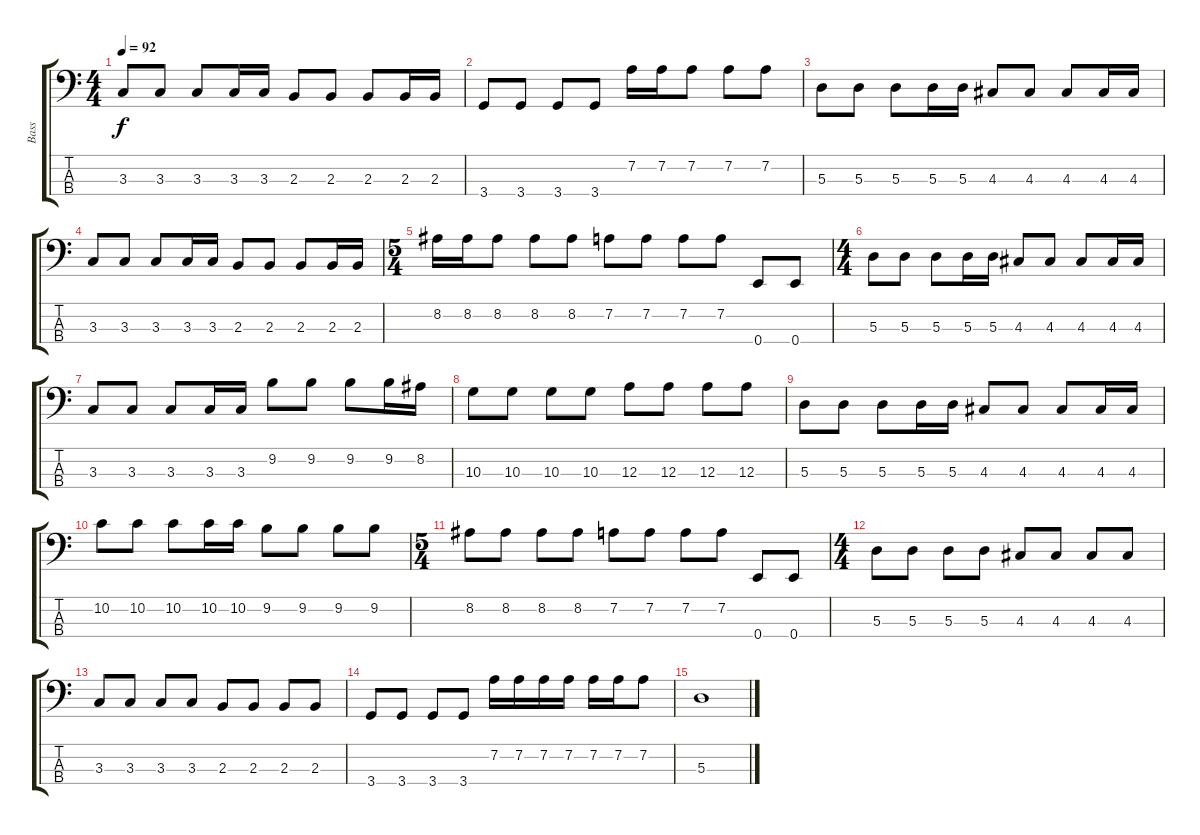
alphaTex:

\track ("Bass" "Bass") {instrument electricbasspick}
\staff {score tabs}
\tuning (G2 D2 A1 E1) {hide}
\ts (4 4)
\tempo 92
\clef f4
\ks c
3.3.8{dy f} 3.3.8 3.3.8 3.3.16 3.3.16 2.3.8 2.3.8 2.3.8 2.3.16 2.3.16 |
3.4.8 3.4.8 3.4.8 3.4.8 7.2.16 7.2.16 7.2.8 7.2.8 7.2.8 |
5.3.8 5.3.8 5.3.8 5.3.16 5.3.16 4.3.8 4.3.8 4.3.8 4.3.16 4.3.16 |
3.3.8 3.3.8 3.3.8 3.3.16 3.3.16 2.3.8 2.3.8 2.3.8 2.3.16 2.3.16 |
\ts (5 4)
8.2.16 8.2.16 8.2.8 8.2.8 8.2.8 7.2.8 7.2.8 7.2.8 7.2.8 0.4.8 0.4.8 |
\ts (4 4)
5.3.8 5.3.8 5.3.8 5.3.16 5.3.16 4.3.8 4.3.8 4.3.8 4.3.16 4.3.16 |
3.3.8 3.3.8 3.3.8 3.3.16 3.3.16 9.2.8 9.2.8 9.2.8 9.2.16 8.2.16 |
10.3.8 10.3.8 10.3.8 10.3.8 12.3.8 12.3.8 12.3.8 12.3.8 |
5.3.8 5.3.8 5.3.8 5.3.16 5.3.16 4.3.8 4.3.8 4.3.8 4.3.16 4.3.16 |
10.2.8 10.2.8 10.2.8 10.2.16 10.2.16 9.2.8 9.2.8 9.2.8 9.2.8 |
\ts (5 4)
8.2.8 8.2.8 8.2.8 8.2.8 7.2.8 7.2.8 7.2.8 7.2.8 0.4.8 0.4.8 |
\ts (4 4)
5.3.8 5.3.8 5.3.8 5.3.8 4.3.8 4.3.8 4.3.8 4.3.8 |
3.3.8 3.3.8 3.3.8 3.3.8 2.3.8 2.3.8 2.3.8 2.3.8 |
3.4.8 3.4.8 3.4.8 3.4.8 7.2.16 7.2.16 7.2.16 7.2.16 7.2.16 7.2.16 7.2.8 |
5.3.1
